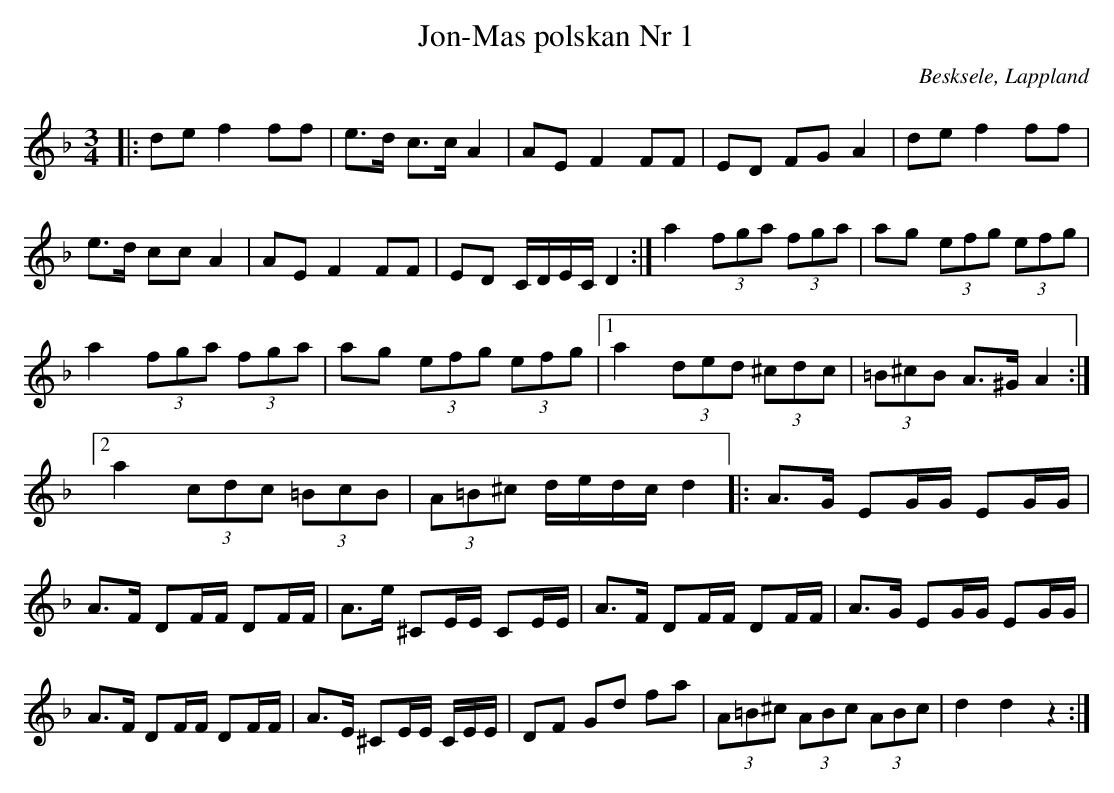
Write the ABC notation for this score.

X:1
T:Jon-Mas polskan Nr 1
O: Besksele, Lappland
M:3/4
L:1/16
K:Dm
|: d2e2 f4 f2f2 | e3d c3c A4 | A2E2 F4 F2F2 | E2D2 F2G2 A4 | d2e2 f4 f2f2 | e3d c2c2 A4 | A2E2 F4 F2F2 | E2D2 CDEC D4 :|] a4 (3f2g2a2 (3f2g2a2 | a2g2 (3e2f2g2 (3e2f2g2 | a4 (3f2g2a2 (3f2g2a2 | a2g2 (3e2f2g2 (3e2f2g2 |1 a4 (3d2e2d2 (3^c2d2c2 | (3=B2^c2B2 A3^G A4 :|2 a4 (3¨c2d2c2 (3=B2c2B2 | (3A2=B2^c2 dedc d4 |: A3G E2GG E2GG | A3F D2FF D2FF | A3e ^C2EE C2EE | A3F D2FF D2FF | A3G E2GG E2GG | A3F D2FF D2FF | A3E ^C2EE CEE  | D2F2 G2d2 f2a2 | (3A2=B2^c2 (3A2B2c2 (3A2B2c2 | d4 d4 z4 :|
